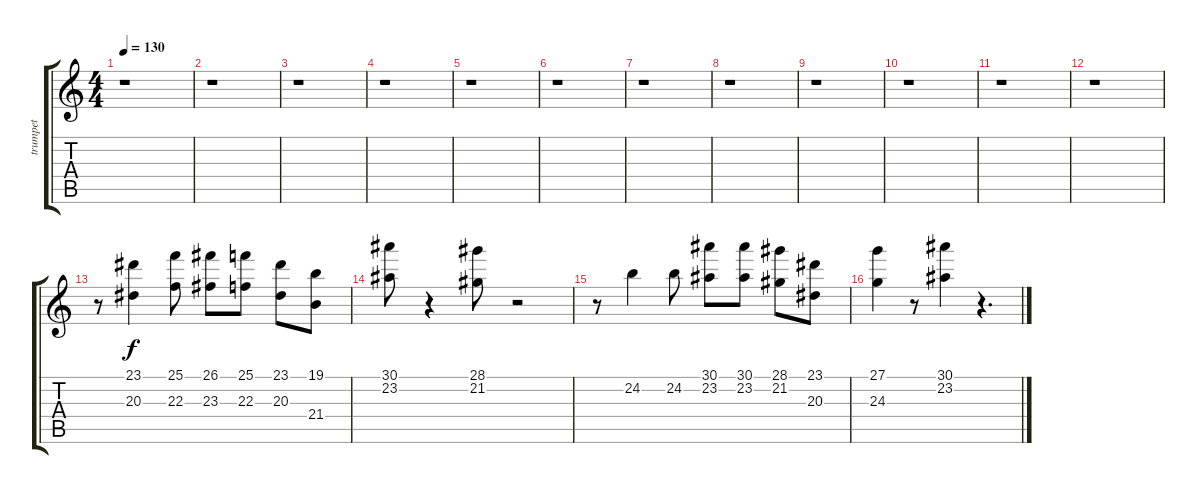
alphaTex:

\track ("trumpet" "trumpet") {instrument orchestrahit}
\staff {score tabs}
\tuning (E4 B3 G3 D3 A2 E2) {hide}
\ts (4 4)
\tempo 130
\clef g2
\ks c
r.1{dy f} |
r.1 |
r.1 |
r.1 |
r.1 |
r.1 |
r.1 |
r.1 |
r.1 |
r.1 |
r.1 |
r.1 |
r.8 (23.1 20.3).4 (25.1 22.3).8 (26.1 23.3).8 (25.1 22.3).8 (23.1 20.3).8 (19.1 21.4).8 |
(30.1 23.2).8 r.4 (28.1 21.2).8 r.2 |
r.8 24.2.4 24.2.8 (30.1 23.2).8 (30.1 23.2).8 (28.1 21.2).8 (23.1 20.3).8 |
(27.1 24.3).4 r.8 (30.1 23.2).4 r.4{d}
